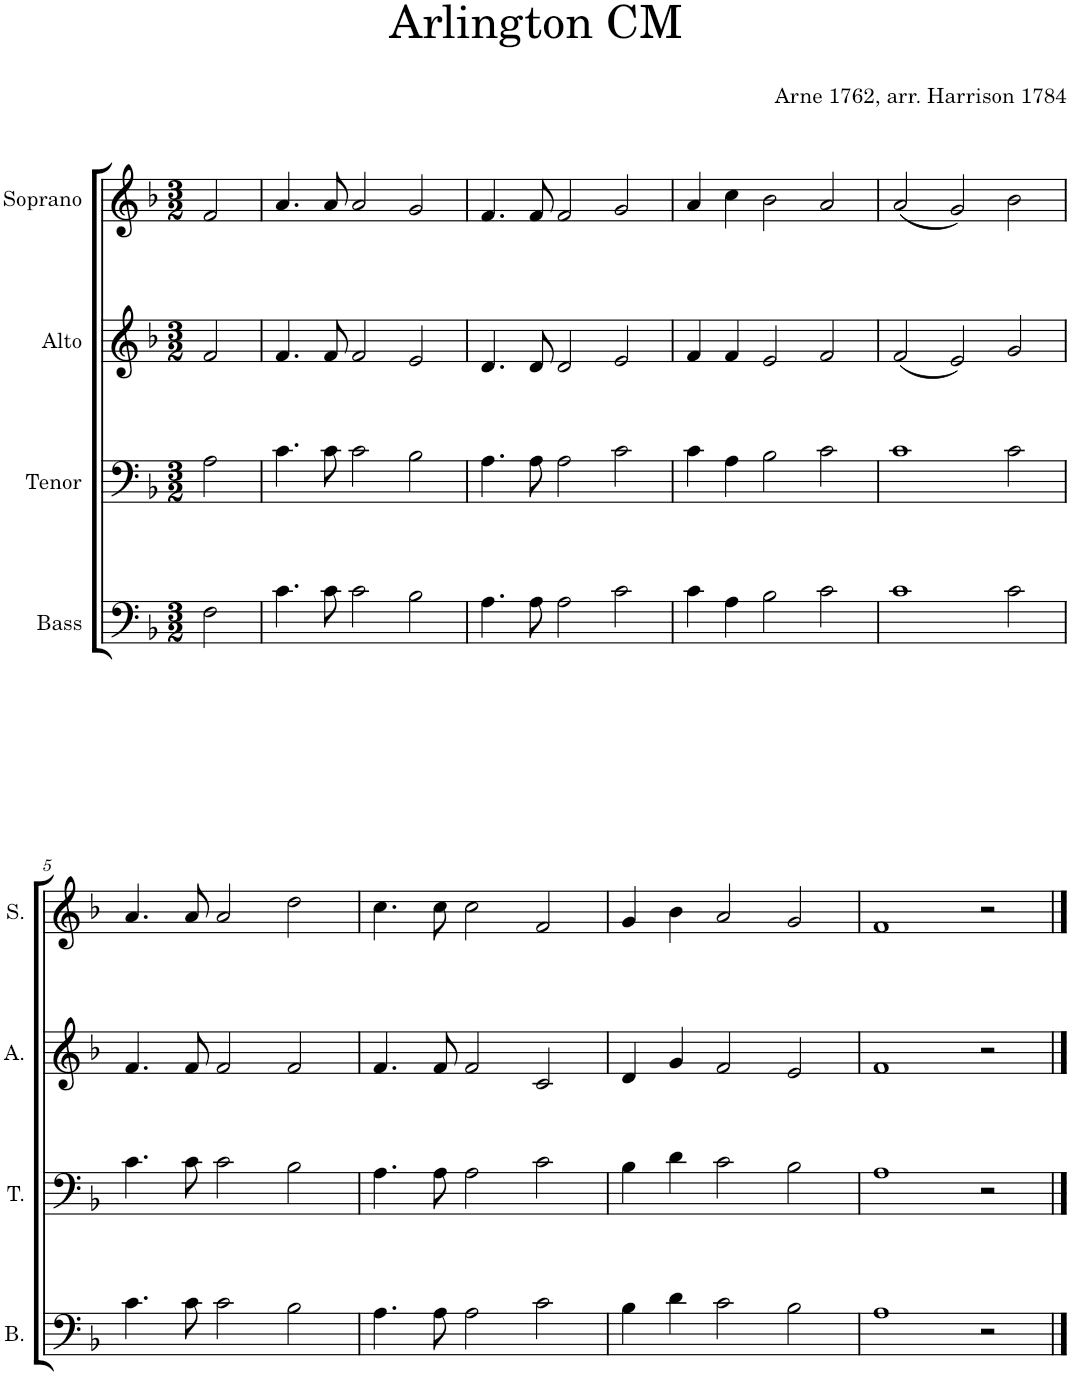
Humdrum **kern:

**kern	**kern	**kern	**kern
*part4	*part3	*part2	*part1
*staff4	*staff3	*staff2	*staff1
*I"Bass	*I"Tenor	*I"Alto	*I"Soprano
*I'B.	*I'T.	*I'A.	*I'S.
*clefF4	*clefF4	*clefG2	*clefG2
*k[b-]	*k[b-]	*k[b-]	*k[b-]
*M3/2	*M3/2	*M3/2	*M3/2
=	=	=	=
2F\	2A\	2f/	2f/
=1	=1	=1	=1
4.c\	4.c\	4.f/	4.a/
8c\	8c\	8f/	8a/
2c\	2c\	2f/	2a/
2B-\	2B-\	2e/	2g/
=2	=2	=2	=2
4.A\	4.A\	4.d/	4.f/
8A\	8A\	8d/	8f/
2A\	2A\	2d/	2f/
2c\	2c\	2e/	2g/
=3	=3	=3	=3
4c\	4c\	4f/	4a/
4A\	4A\	4f/	4cc\
2B-\	2B-\	2e/	2b-\
2c\	2c\	2f/	2a/
=4	=4	=4	=4
1c	1c	(2f/	(2a/
.	.	2e/)	2g/)
2c\	2c\	2g/	2b-\
!!LO:LB:g=z
=5	=5	=5	=5
4.c\	4.c\	4.f/	4.a/
8c\	8c\	8f/	8a/
2c\	2c\	2f/	2a/
2B-\	2B-\	2f/	2dd\
=6	=6	=6	=6
4.A\	4.A\	4.f/	4.cc\
8A\	8A\	8f/	8cc\
2A\	2A\	2f/	2cc\
2c\	2c\	2c/	2f/
=7	=7	=7	=7
4B-\	4B-\	4d/	4g/
4d\	4d\	4g/	4b-\
2c\	2c\	2f/	2a/
2B-\	2B-\	2e/	2g/
=8	=8	=8	=8
1A	1A	1f	1f
2r	2r	2r	2r
==	==	==	==
*-	*-	*-	*-
